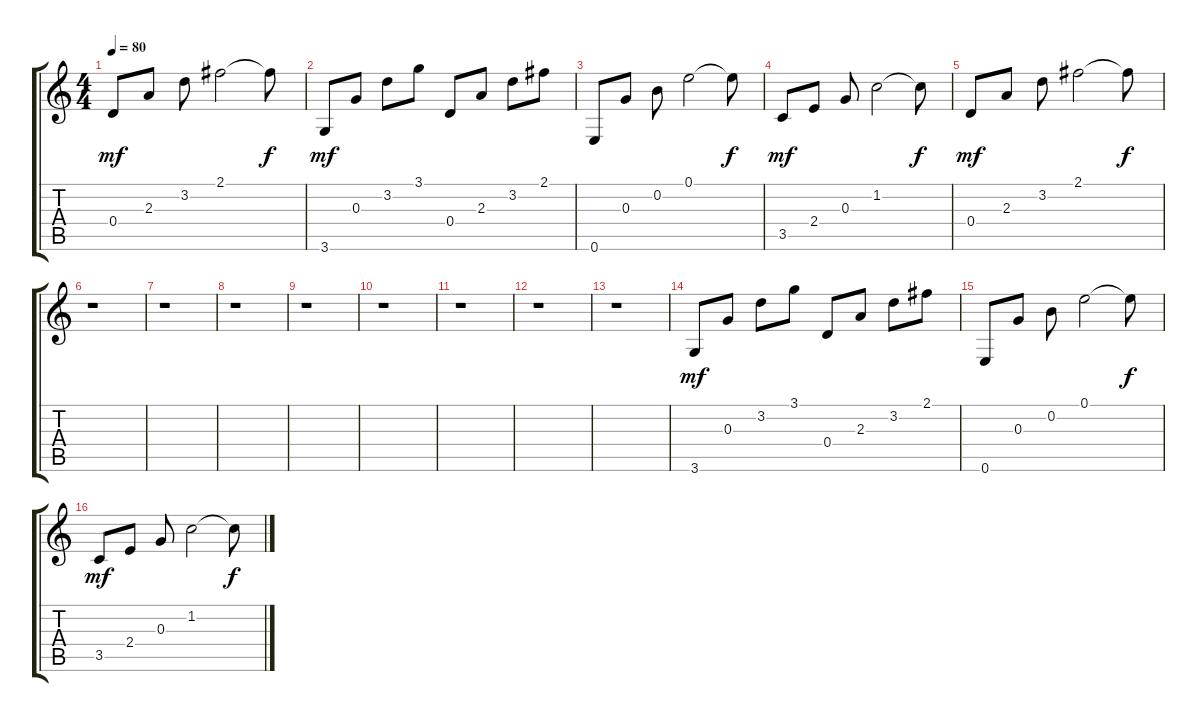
\track "" {instrument electricguitarjazz}
\staff {score tabs}
\tuning (E4 B3 G3 D3 A2 E2) {hide}
\ts (4 4)
\tempo 80
\clef g2
\ks c
0.4.8{dy mf} 2.3.8 3.2.8 2.1.2 2.1{t}.8{dy f} |
3.6.8{dy mf} 0.3.8 3.2.8 3.1.8 0.4.8 2.3.8 3.2.8 2.1.8 |
0.6.8 0.3.8 0.2.8 0.1.2 0.1{t}.8{dy f} |
3.5.8{dy mf} 2.4.8 0.3.8 1.2.2 1.2{t}.8{dy f} |
0.4.8{dy mf} 2.3.8 3.2.8 2.1.2 2.1{t}.8{dy f} |
r.1 |
r.1 |
r.1 |
r.1 |
r.1 |
r.1 |
r.1 |
r.1 |
3.6.8{dy mf} 0.3.8 3.2.8 3.1.8 0.4.8 2.3.8 3.2.8 2.1.8 |
0.6.8 0.3.8 0.2.8 0.1.2 0.1{t}.8{dy f} |
3.5.8{dy mf} 2.4.8 0.3.8 1.2.2 1.2{t}.8{dy f}
